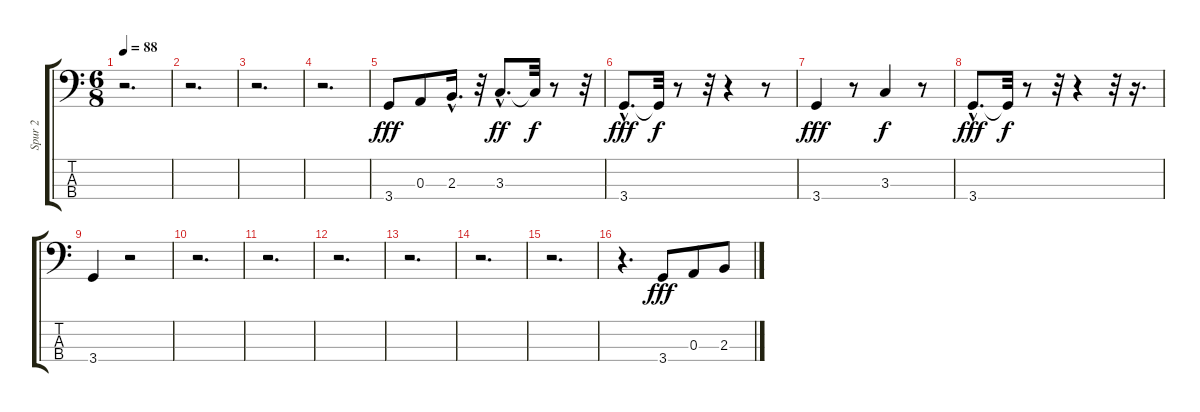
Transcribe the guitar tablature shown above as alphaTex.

\track ("Spur 2" "Spur 2") {instrument electricbassfinger}
\staff {score tabs}
\tuning (G2 D2 A1 E1) {hide}
\ts (6 8)
\tempo 88
\clef f4
\ks c
r.2{d dy f} |
r.2{d} |
r.2{d} |
r.2{d} |
3.4.8{dy fff} 0.3.8 2.3{hac}.16{d} r.32 3.3{hac}.8{d dy ff} 3.3{t}.32{dy f} r.8 r.32 |
3.4{hac}.8{d dy fff} 3.4{t}.32{dy f} r.8 r.32 r.4 r.8 |
3.4.4{dy fff} r.8 3.3.4{dy f} r.8 |
3.4{hac}.8{d dy fff} 3.4{t}.32{dy f} r.8 r.32 r.4 r.32 r.16{d} |
3.4.4 r.2 |
r.2{d} |
r.2{d} |
r.2{d} |
r.2{d} |
r.2{d} |
r.2{d} |
r.4{d} 3.4.8{dy fff} 0.3.8 2.3.8
